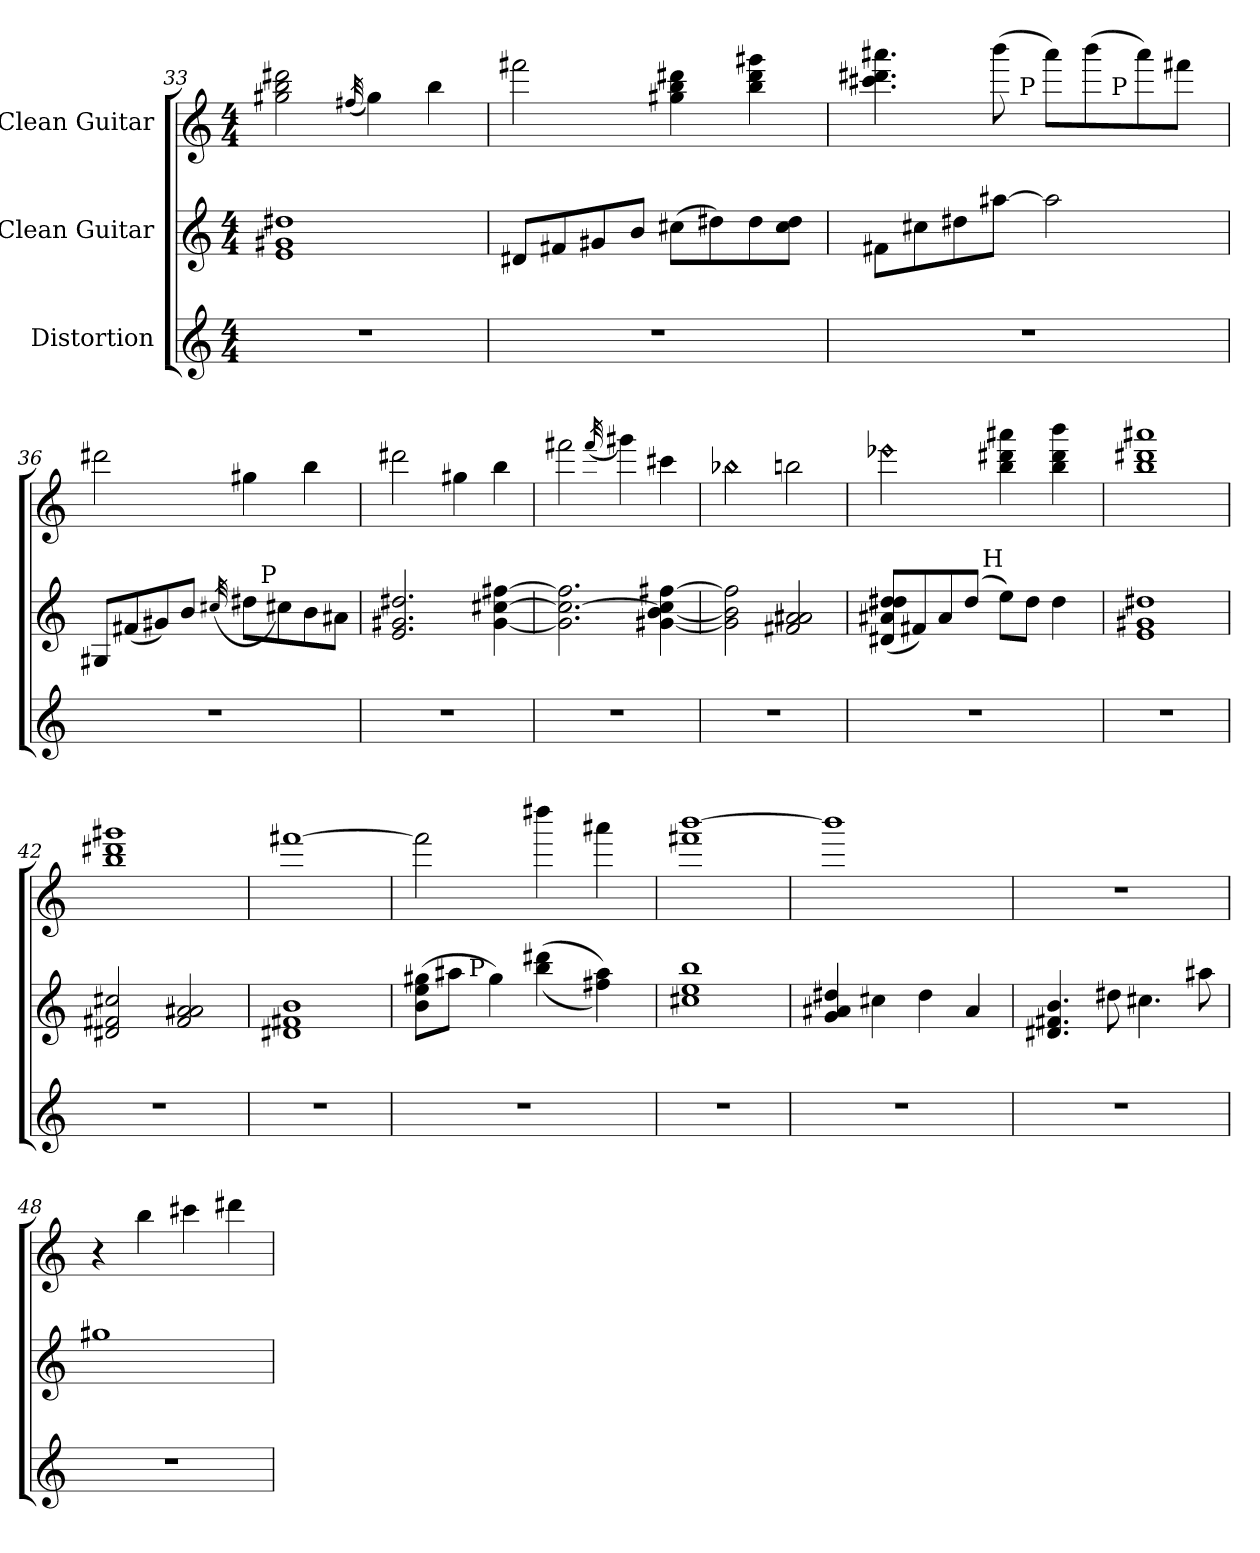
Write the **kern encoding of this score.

**kern	**kern	**kern
*part3	*part2	*part1
*staff3	*staff2	*staff1
*I"Distortion	*I"Clean Guitar	*I"Clean Guitar
*clefG2	*clefG2	*clefG2
*ITrd7c12	*ITrd7c12	*ITrd7c12
*k[]	*k[]	*k[]
*C:	*C:	*C:
*M4/4	*M4/4	*M4/4
=33	=33	=33
1r	1E 1G#X 1d#X	2g#X\ 2b\ 2dd#X\
.	.	(32qf#X/
.	.	4g#\)
.	.	4b\
!!LO:LB:g=z
=34	=34	=34
1r	8D#X/L	2ff#X\
.	8F#X/	.
.	8G#X/	.
.	8B/J	.
.	(8c#X\L	4g#X\ 4b\ 4dd#X\
.	8d#X\)	.
.	8d#\	4b\ 4dd#\ 4gg#X\
.	8c#\ 8d#\J	.
=35	=35	=35
*	*	*^
*	*	*	*^
1r	8F#X\L	4.cc#X\ 4.dd#X\ 4.aa#X\	4..ryy	2ryy
.	8c#X\	.	.	.
.	8d#X\	.	.	.
.	[8a#X\J	(8bb\	.	.
!	!	!	!LO:TX:a:t=P	!
.	.	.	2ryy	.
.	2a#\]	8aa#\L)	.	8.ryy
.	.	(8bb\	.	.
!	!	!	!	!LO:TX:a:t=P
.	.	.	.	4ryy
.	.	8aa#\)	.	.
.	.	8ff#X\J	.	.
.	.	.	16ryy	16ryy
*	*	*v	*v	*v
=36	=36	=36
*	*^	*
1r	8GG#X/L	2ryy	2dd#X\
.	(8F#X/	.	.
.	8G#X/)	.	.
.	8B/J	.	.
.	(32qc#X/	.	.
.	8d#X\L	16ryy	4g#X\
!	!	!LO:TX:a:t=P	!
.	.	4..ryy	.
.	8c#\)	.	.
.	8B\	.	4b\
.	8A#X\J	.	.
*	*v	*v	*
!!LO:LB:g=z
=37	=37	=37
1r	2.E/ 2.G#X/ 2.d#X/	2dd#X\
.	.	4g#X\
.	[4G#\ [4c#X\ [4f#X\	4b\
=38	=38	=38
1r	2.G#\] 2.c#\_ 2.f#\]	2ff#X\
.	.	(32qff#/
.	.	4gg#X\)
.	[4G#X\ [4B\ 4c#\] [4f#X\	4cc#X\
=39	=39	=39
!	!	!LO:N:head=diamond
1r	2G#\] 2B\] 2f#\]	2b-X\
.	2F#X/ 2A#X/ 2A#/	2bn\
=40	=40	=40
!	!	!LO:N:head=diamond
*	*^	*
1r	(8D#X/ 8A#X/ 8d#X/ 8d#/L	4..ryy	2ee-X\
.	8F#X/)	.	.
.	8A#/	.	.
.	(8d#/J	.	.
!	!	!LO:TX:a:t=H	!
.	.	2ryy	.
.	8e\L)	.	4b\ 4dd#X\ 4aa#X\
.	8d#\J	.	.
.	4d#\	.	4b\ 4dd#\ 4bb\
.	.	16ryy	.
*	*v	*v	*
=41	=41	=41
1r	1E 1G#X 1d#X	1b 1dd#X 1aa#X
=42	=42	=42
1r	2D#X/ 2F#X/ 2c#X/	1b 1dd#X 1gg#X
.	2F#/ 2A#X/ 2A#/	.
!!LO:PB:g=z
=43	=43	=43
1r	1D#X 1F#X 1B	[1ff#X
=44	=44	=44
*	*^	*
1r	(8B\ 8e\ 8g#X\L	8.ryy	2ff#\]
.	8a#X\J	.	.
!	!	!LO:TX:a:t=P	!
.	.	2ryy	.
.	4g#\)	.	.
.	((4b\ 4dd#X\	.	4ddd#X\
.	.	4ryy	.
.	4f#X\ 4a#\))	.	4aa#X\
.	.	16ryy	.
*	*v	*v	*
=45	=45	=45
1r	1c#X 1e 1b	1ff#X [1bb
=46	=46	=46
1r	4G/ 4A#X/ 4d#X/	1bb]
.	4c#X\	.
.	4d#\	.
.	4A#/	.
=47	=47	=47
1r	4.D#X/ 4.F#X/ 4.B/	1r
.	8d#X\	.
.	4.c#X\	.
.	8a#X\	.
!!LO:LB:g=z
=48	=48	=48
1r	1g#X	4r
.	.	4b\
.	.	4cc#X\
.	.	4dd#X\
=	=	=
*-	*-	*-
